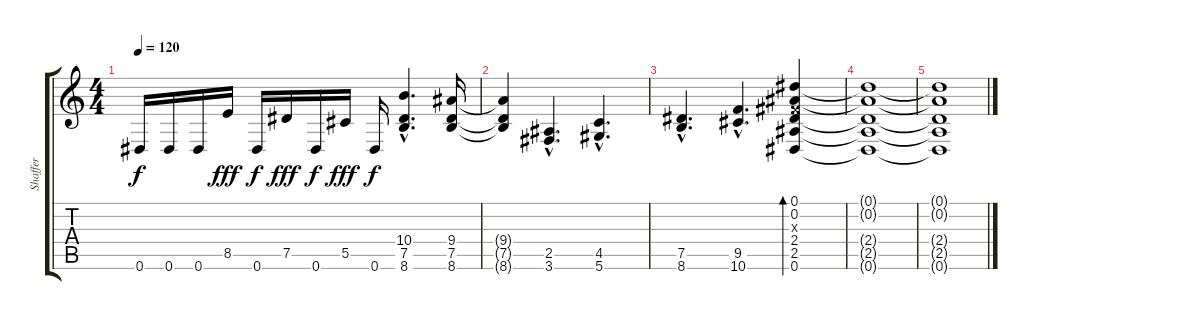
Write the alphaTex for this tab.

\track ("Shaffer" "Shaffer") {instrument distortionguitar}
\staff {score tabs}
\tuning (Eb4 Bb3 Gb3 Db3 Ab2 Eb2) {hide}
\ts (4 4)
\tempo 120
\clef g2
\ks c
0.6.16{dy f} 0.6.16 0.6.16 8.5.16{dy fff} 0.6.16{dy f} 7.5.16{dy fff} 0.6.16{dy f} 5.5.16{dy fff} 0.6.16{dy f} (10.4{hac} 7.5{hac} 8.6{hac}).4{d} (9.4 7.5 8.6).16 |
(9.4{t} 7.5{t} 8.6{t}).4 (2.5{hac} 3.6{hac}).4{d} (4.5{hac} 5.6{hac}).4{d} |
(7.5{hac} 8.6{hac}).4{d} (9.5{hac} 10.6{hac}).4{d} (0.1 0.2 0.3{x} 2.4 2.5 0.6).4{bd 30 volume 10} |
(0.1{t} 0.2{t} 2.4{t} 2.5{t} 0.6{t}).1 |
(0.1{t} 0.2{t} 2.4{t} 2.5{t} 0.6{t}).1
